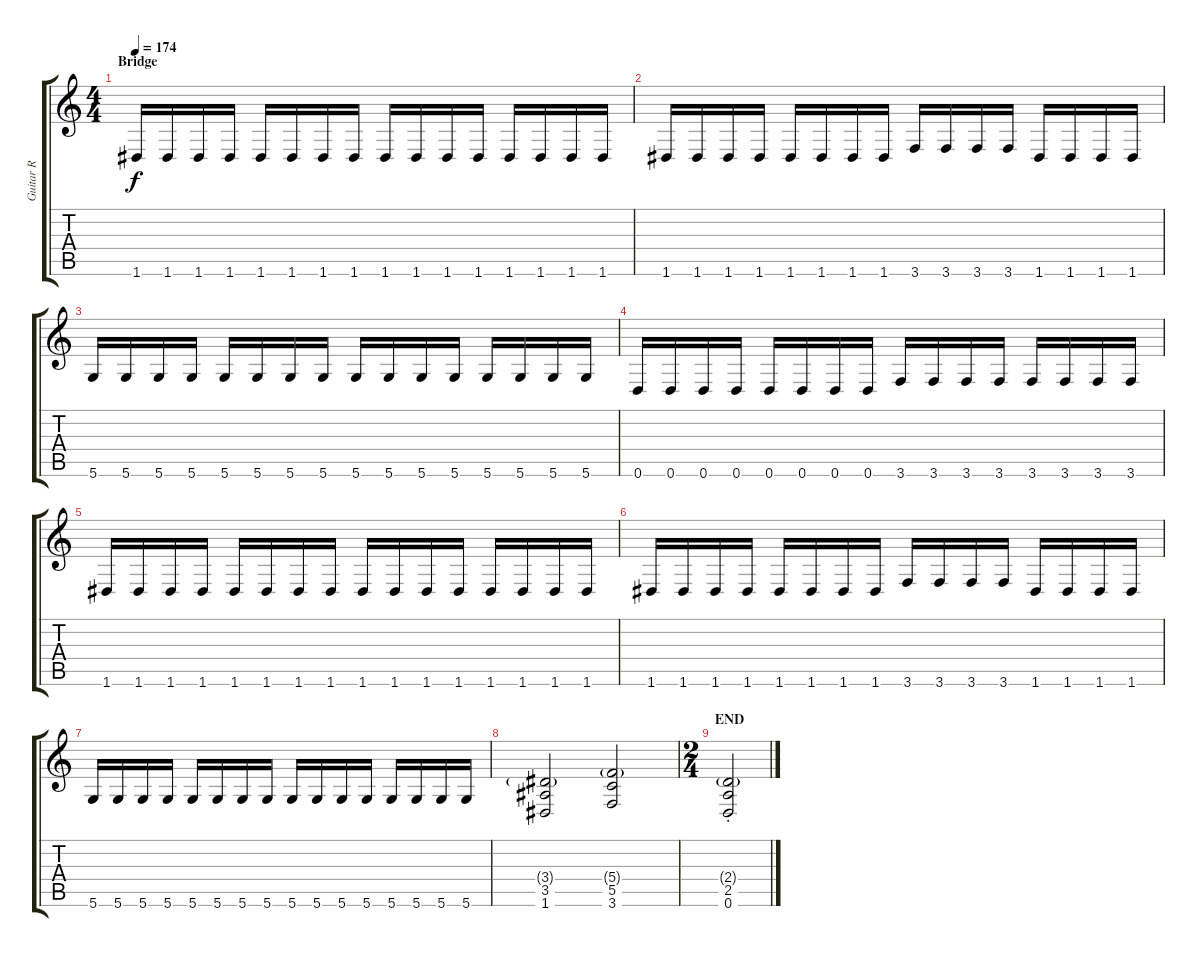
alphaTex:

\track ("Guitar R" "Guitar R") {instrument distortionguitar}
\staff {score tabs}
\tuning (D4 A3 F3 C3 G2 D2) {hide}
\ts (4 4)
\section ("" "Bridge")
\tempo 174
\clef g2
\ks c
1.6.16{dy f} 1.6.16 1.6.16 1.6.16 1.6.16 1.6.16 1.6.16 1.6.16 1.6.16 1.6.16 1.6.16 1.6.16 1.6.16 1.6.16 1.6.16 1.6.16 |
1.6.16 1.6.16 1.6.16 1.6.16 1.6.16 1.6.16 1.6.16 1.6.16 3.6.16 3.6.16 3.6.16 3.6.16 1.6.16 1.6.16 1.6.16 1.6.16 |
5.6.16 5.6.16 5.6.16 5.6.16 5.6.16 5.6.16 5.6.16 5.6.16 5.6.16 5.6.16 5.6.16 5.6.16 5.6.16 5.6.16 5.6.16 5.6.16 |
0.6.16 0.6.16 0.6.16 0.6.16 0.6.16 0.6.16 0.6.16 0.6.16 3.6.16 3.6.16 3.6.16 3.6.16 3.6.16 3.6.16 3.6.16 3.6.16 |
1.6.16 1.6.16 1.6.16 1.6.16 1.6.16 1.6.16 1.6.16 1.6.16 1.6.16 1.6.16 1.6.16 1.6.16 1.6.16 1.6.16 1.6.16 1.6.16 |
1.6.16 1.6.16 1.6.16 1.6.16 1.6.16 1.6.16 1.6.16 1.6.16 3.6.16 3.6.16 3.6.16 3.6.16 1.6.16 1.6.16 1.6.16 1.6.16 |
5.6.16 5.6.16 5.6.16 5.6.16 5.6.16 5.6.16 5.6.16 5.6.16 5.6.16 5.6.16 5.6.16 5.6.16 5.6.16 5.6.16 5.6.16 5.6.16 |
(3.4{g} 3.5 1.6).2 (5.4{g} 5.5 3.6).2 |
\ts (2 4)
\section ("" "END")
(2.4{g st} 2.5{st} 0.6{st}).2
